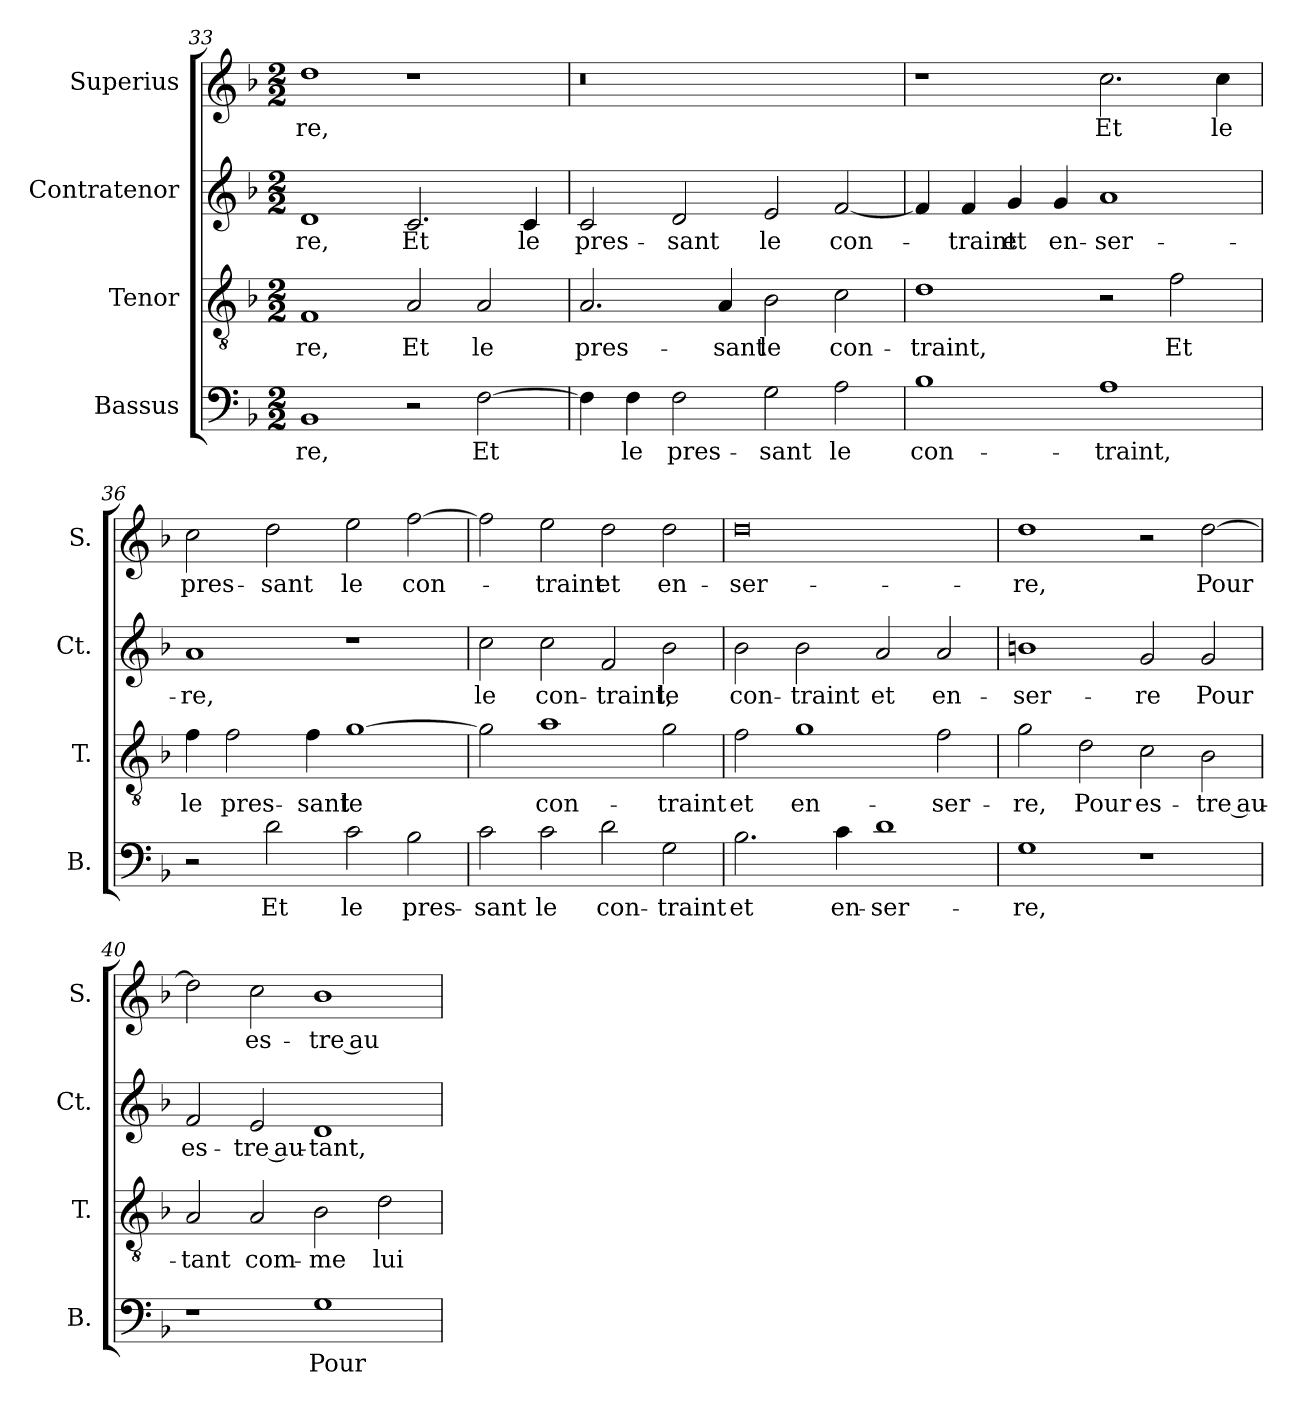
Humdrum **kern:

**kern	**text	**kern	**text	**kern	**text	**kern	**text
*part4	*part4	*part3	*part3	*part2	*part2	*part1	*part1
*staff4	*staff4	*staff3	*staff3	*staff2	*staff2	*staff1	*staff1
*I"Bassus	*	*I"Tenor	*	*I"Contratenor	*	*I"Superius	*
*I'B.	*	*I'T.	*	*I'Ct.	*	*I'S.	*
*clefF4	*	*clefGv2	*	*clefG2	*	*clefG2	*
*	*	*ITrd7c12	*	*	*	*	*
*k[b-]	*	*k[b-]	*	*k[b-]	*	*k[b-]	*
*F:	*	*F:	*	*F:	*	*F:	*
*M2/2	*	*M2/2	*	*M2/2	*	*M2/2	*
=33	=33	=33	=33	=33	=33	=33	=33
1BB-/	-re,	1FF/	-re,	1d/	-re,	1dd\	-re,
2r	.	2AA/	Et	2.c/	Et	1r	.
[2F\	Et	2AA/	le	.	.	.	.
.	.	.	.	4c/	le	.	.
=34	=34	=34	=34	=34	=34	=34	=34
!	!	!	!	!	!	!LO:N:vis=0	!
4F\]	.	2.AA/	pres-	2c/	pres-	1r	.
4F\	le	.	.	.	.	.	.
2F\	pres-	.	.	2d/	-sant	.	.
.	.	4AA/	-sant	.	.	.	.
2G\	-sant	2BB-\	le	2e/	le	1ryy	.
2A\	le	2C\	con-	[2f/	con-	.	.
!!LO:LB:g=z
=35	=35	=35	=35	=35	=35	=35	=35
1B-\	con-	1D\	-traint,	4f/]	.	1r	.
.	.	.	.	4f/	-traint	.	.
.	.	.	.	4g/	et	.	.
.	.	.	.	4g/	en-	.	.
1A\	-traint,	2r	.	1a/	-ser-	2.cc\	Et
.	.	2F\	Et	.	.	.	.
.	.	.	.	.	.	4cc\	le
=36	=36	=36	=36	=36	=36	=36	=36
2r	.	4F\	le	1a/	-re,	2cc\	pres-
.	.	2F\	pres-	.	.	.	.
2d\	Et	.	.	.	.	2dd\	-sant
.	.	4F\	-sant	.	.	.	.
2c\	le	[1G\	le	1r	.	2ee\	le
2B-\	pres-	.	.	.	.	[2ff\	con-
=37	=37	=37	=37	=37	=37	=37	=37
2c\	-sant	2G\]	.	2cc\	le	2ff\]	.
2c\	le	1A\	con-	2cc\	con-	2ee\	-traint
2d\	con-	.	.	2f/	-traint,	2dd\	et
2G\	-traint	2G\	-traint	2b-\	le	2dd\	en-
=38	=38	=38	=38	=38	=38	=38	=38
2.B-\	et	2F\	et	2b-\	con-	0dd\	-ser-
.	.	1G\	en-	2b-\	-traint	.	.
4c\	en-	.	.	.	.	.	.
1d\	-ser-	.	.	2a/	et	.	.
.	.	2F\	-ser-	2a/	en-	.	.
!!LO:LB:g=z
=39	=39	=39	=39	=39	=39	=39	=39
1G\	-re,	2G\	-re,	1bn\	-ser-	1dd\	-re,
.	.	2D\	Pour	.	.	.	.
1r	.	2C\	es-	2g/	-re	2r	.
.	.	2BB-\	-tre au-	2g/	Pour	[2dd\	Pour
=40	=40	=40	=40	=40	=40	=40	=40
1r	.	2AA/	-tant	2f/	es-	2dd\]	.
.	.	2AA/	com-	2e/	-tre au-	2cc\	es-
1G\	Pour	2BB-\	-me	1d/	-tant,	1b-\	-tre au-
.	.	2D\	lui	.	.	.	.
=	=	=	=	=	=	=	=
*-	*-	*-	*-	*-	*-	*-	*-
